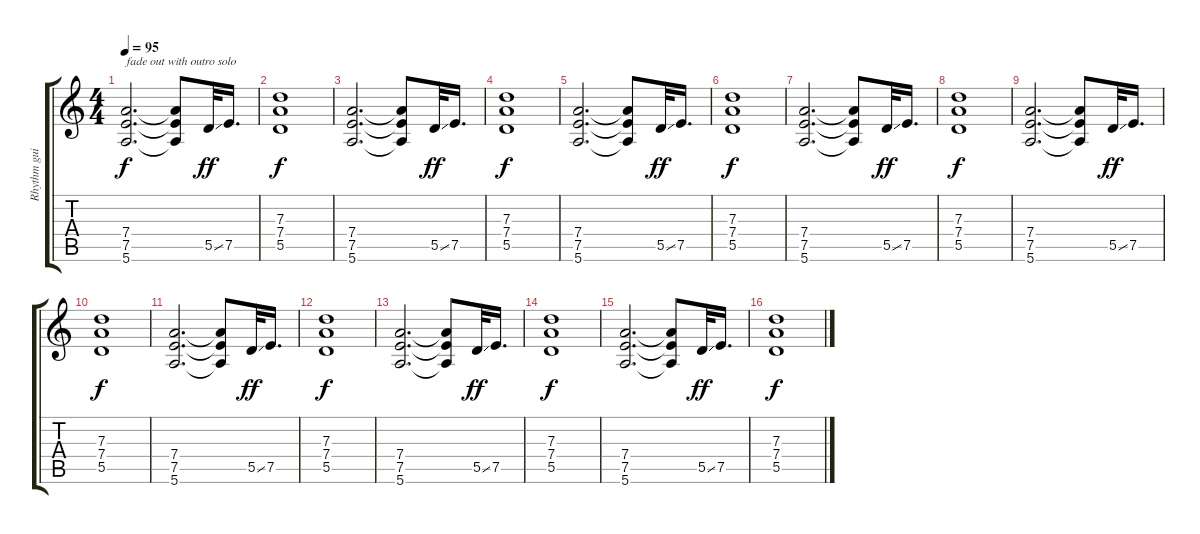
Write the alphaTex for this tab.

\track ("Rhythm guitar / Bass" "Rhythm gui") {instrument distortionguitar}
\staff {score tabs}
\tuning (E4 B3 G3 D3 A2 E2) {hide}
\ts (4 4)
\tempo 95
\clef g2
\ks c
(7.4 7.5 5.6).2{d txt "fade out with outro solo" dy f volume 11} (7.4{t} 7.5{t} 5.6{t}).8 5.5{ss}.32{dy ff} 7.5.16{d} |
(7.3 7.4 5.5).1{dy f} |
(7.4 7.5 5.6).2{d volume 9} (7.4{t} 7.5{t} 5.6{t}).8 5.5{ss}.32{dy ff} 7.5.16{d} |
(7.3 7.4 5.5).1{dy f} |
(7.4 7.5 5.6).2{d volume 7} (7.4{t} 7.5{t} 5.6{t}).8 5.5{ss}.32{dy ff} 7.5.16{d} |
(7.3 7.4 5.5).1{dy f} |
(7.4 7.5 5.6).2{d volume 7} (7.4{t} 7.5{t} 5.6{t}).8 5.5{ss}.32{dy ff} 7.5.16{d} |
(7.3 7.4 5.5).1{dy f} |
(7.4 7.5 5.6).2{d volume 6} (7.4{t} 7.5{t} 5.6{t}).8 5.5{ss}.32{dy ff} 7.5.16{d} |
(7.3 7.4 5.5).1{dy f} |
(7.4 7.5 5.6).2{d volume 4} (7.4{t} 7.5{t} 5.6{t}).8 5.5{ss}.32{dy ff} 7.5.16{d} |
(7.3 7.4 5.5).1{dy f} |
(7.4 7.5 5.6).2{d volume 2} (7.4{t} 7.5{t} 5.6{t}).8 5.5{ss}.32{dy ff} 7.5.16{d} |
(7.3 7.4 5.5).1{dy f} |
(7.4 7.5 5.6).2{d volume 0} (7.4{t} 7.5{t} 5.6{t}).8 5.5{ss}.32{dy ff} 7.5.16{d} |
(7.3 7.4 5.5).1{dy f}
